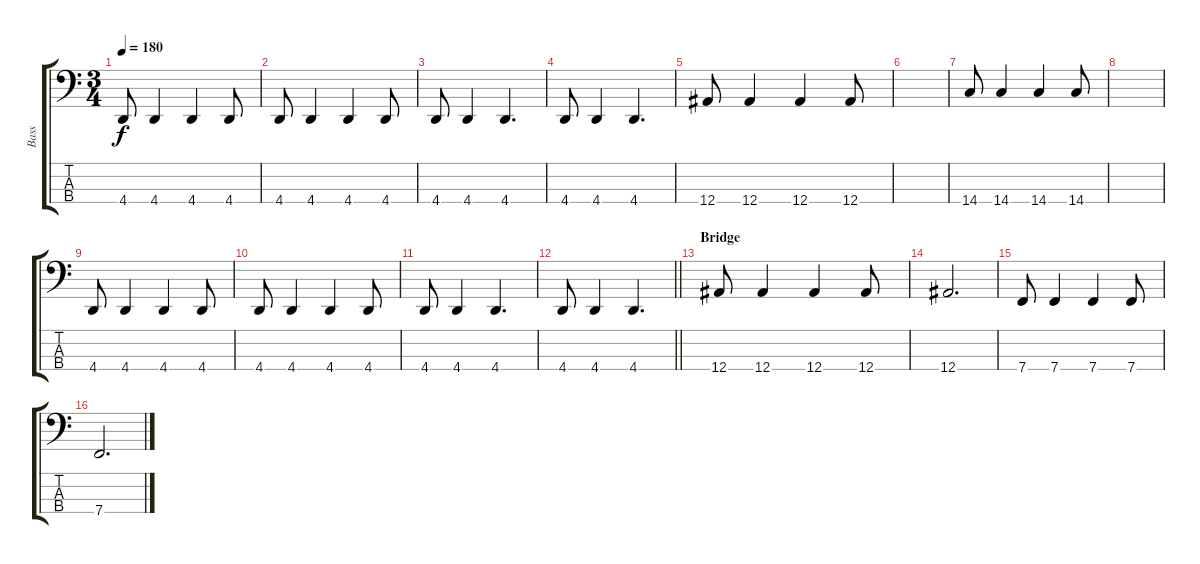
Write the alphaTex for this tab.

\track ("Bass" "Bass") {instrument electricbassfinger}
\staff {score tabs}
\tuning (Eb2 Bb1 F1 Bb0) {hide}
\ts (3 4)
\tempo 180
\clef f4
\ks c
4.4.8{dy f} 4.4.4 4.4.4 4.4.8 |
4.4.8 4.4.4 4.4.4 4.4.8 |
4.4.8 4.4.4 4.4.4{d} |
4.4.8 4.4.4 4.4.4{d} |
12.4.8 12.4.4 12.4.4 12.4.8 |
|
14.4.8 14.4.4 14.4.4 14.4.8 |
|
4.4.8 4.4.4 4.4.4 4.4.8 |
4.4.8 4.4.4 4.4.4 4.4.8 |
4.4.8 4.4.4 4.4.4{d} |
\barLineRight lightlight
4.4.8 4.4.4 4.4.4{d} |
\section ("" "Bridge")
12.4.8 12.4.4 12.4.4 12.4.8 |
12.4.2{d} |
7.4.8 7.4.4 7.4.4 7.4.8 |
7.4.2{d}
